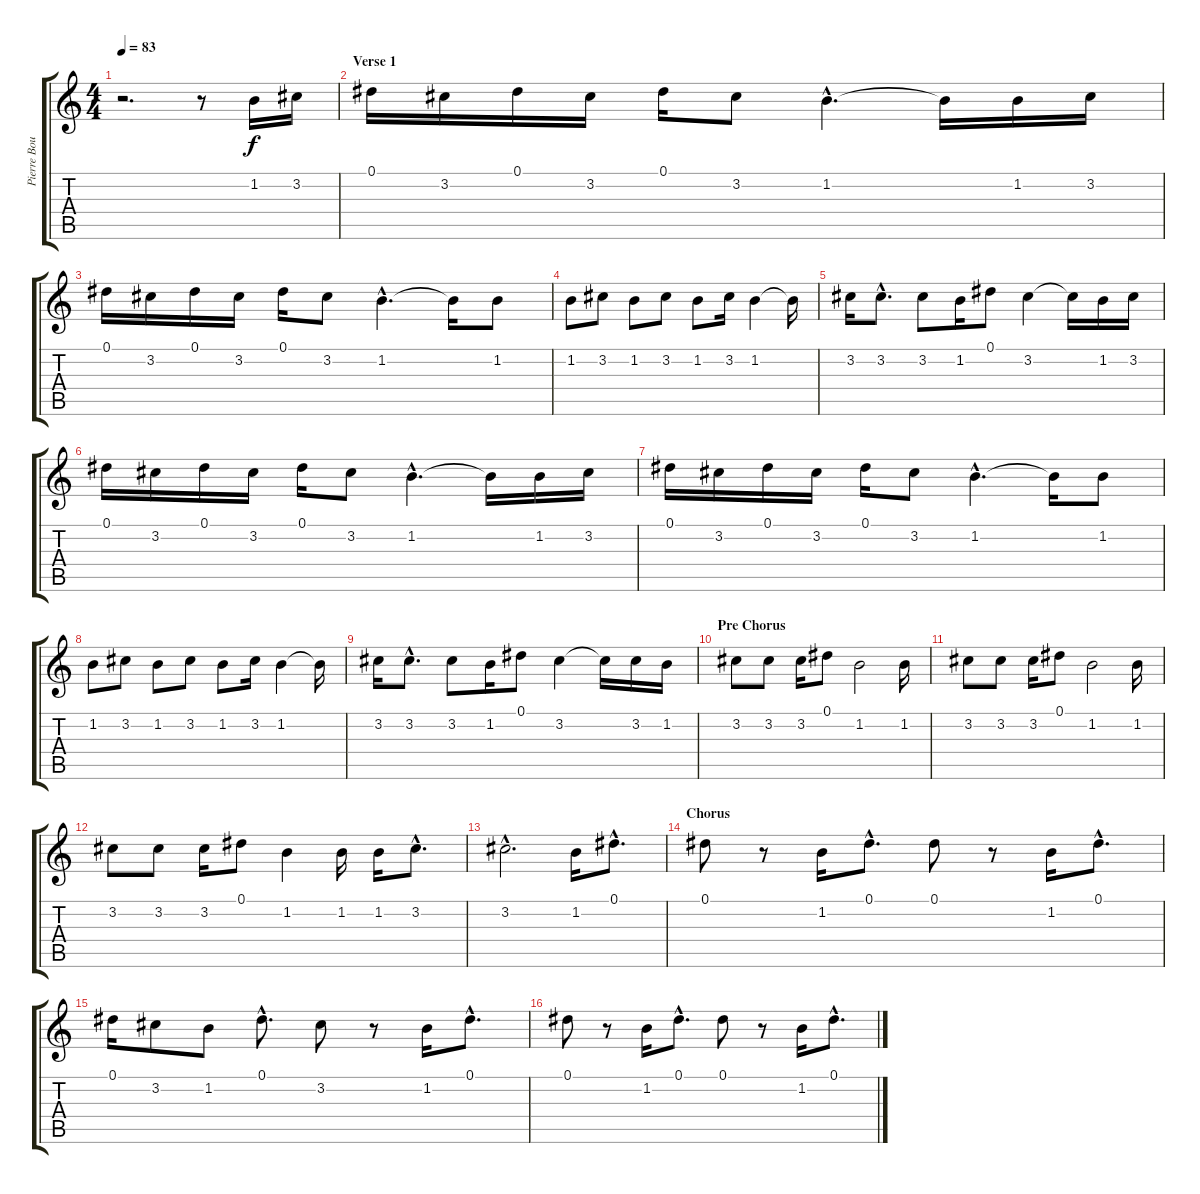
\track ("Pierre Bouvier" "Pierre Bou") {instrument contrabass}
\staff {score tabs}
\tuning (Eb4 Bb3 Gb3 Db3 Ab2 Eb2) {hide}
\ts (4 4)
\tempo 83
\clef g2
\ks c
r.2{d dy f instrument contrabass} r.8 1.2.16 3.2.16 |
\section ("" "Verse 1")
0.1.16 3.2.16 0.1.16 3.2.16 0.1.16 3.2.8 1.2{hac}.4{d} 1.2{t}.16 1.2.16 3.2.16 |
0.1.16 3.2.16 0.1.16 3.2.16 0.1.16 3.2.8 1.2{hac}.4{d} 1.2{t}.16 1.2.8 |
1.2.8 3.2.8 1.2.8 3.2.8 1.2.8 3.2.16 1.2.4 1.2{t}.16 |
3.2.16 3.2{hac}.8{d} 3.2.8 1.2.16 0.1.8 3.2.4 3.2{t}.16 1.2.16 3.2.16 |
0.1.16 3.2.16 0.1.16 3.2.16 0.1.16 3.2.8 1.2{hac}.4{d} 1.2{t}.16 1.2.16 3.2.16 |
0.1.16 3.2.16 0.1.16 3.2.16 0.1.16 3.2.8 1.2{hac}.4{d} 1.2{t}.16 1.2.8 |
1.2.8 3.2.8 1.2.8 3.2.8 1.2.8 3.2.16 1.2.4 1.2{t}.16 |
3.2.16 3.2{hac}.8{d} 3.2.8 1.2.16 0.1.8 3.2.4 3.2{t}.16 3.2.16 1.2.16 |
\section ("" "Pre Chorus")
3.2.8 3.2.8 3.2.16 0.1.8 1.2.2 1.2.16 |
3.2.8 3.2.8 3.2.16 0.1.8 1.2.2 1.2.16 |
3.2.8 3.2.8 3.2.16 0.1.8 1.2.4 1.2.16 1.2.16 3.2{hac}.8{d} |
3.2{hac}.2{d} 1.2.16 0.1{hac}.8{d} |
\section ("" "Chorus")
0.1.8 r.8 1.2.16 0.1{hac}.8{d} 0.1.8 r.8 1.2.16 0.1{hac}.8{d} |
0.1.16 3.2.8 1.2.8 0.1{hac}.8{d} 3.2.8 r.8 1.2.16 0.1{hac}.8{d} |
0.1.8 r.8 1.2.16 0.1{hac}.8{d} 0.1.8 r.8 1.2.16 0.1{hac}.8{d}
